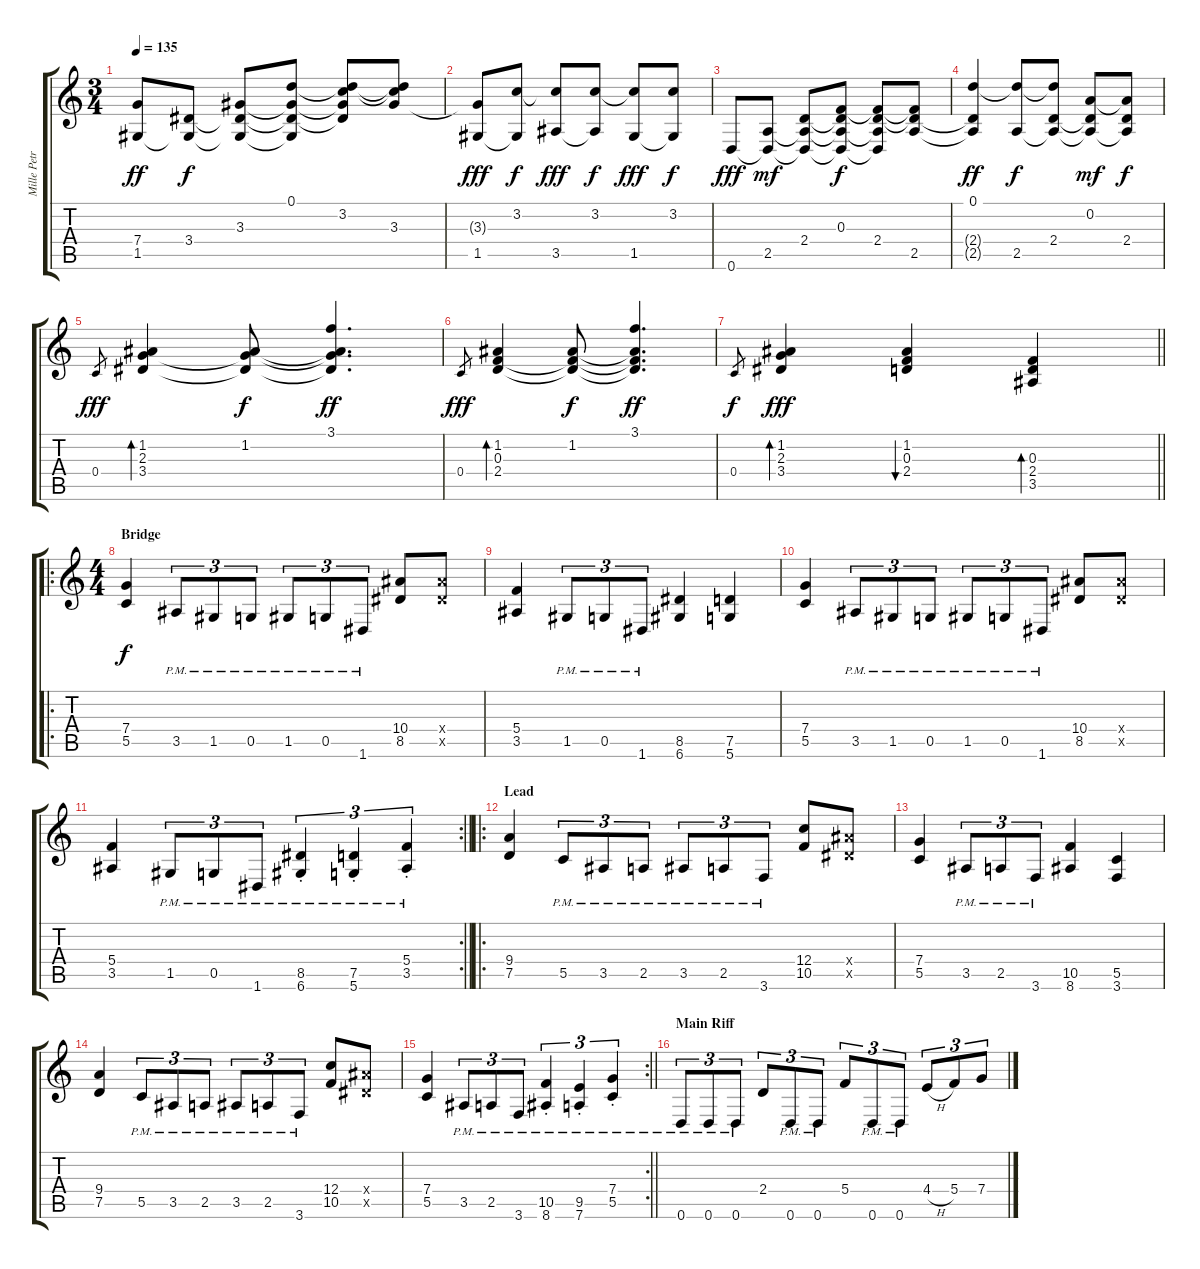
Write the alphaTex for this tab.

\track ("Mille Petrozza" "Mille Petr") {instrument distortionguitar}
\staff {score tabs}
\tuning (D4 A3 F3 C3 G2 D2) {hide}
\ts (3 4)
\tempo 135
\clef g2
\ks c
(7.4{t} 1.5).8{dy ff} (3.4 1.5{t}).8{dy f} (3.3 3.4{t} 1.5{t}).8 (0.1 3.3{t} 3.4{t} 1.5{t}).8 (0.1{t} 3.2 3.3{t} 3.4{t}).8 (0.1{t} 3.2{t} 3.3).8 |
(3.3{t} 1.5).8{dy fff} (3.2 1.5{t}).8{dy f} (3.2{t} 3.5).8{dy fff} (3.2 3.5{t}).8{dy f} (3.2{t} 1.5).8{dy fff} (3.2 1.5{t}).8{dy f} |
0.6.8{dy fff} (2.5 0.6{t}).8{dy mf} (2.4 2.5{t} 0.6{t}).8 (0.3 2.4{t} 2.5{t} 0.6{t}).8{dy f} (0.3{t} 2.4 2.5{t} 0.6{t}).8 (0.3{t} 2.4{t} 2.5).8 |
(0.1 2.4{t} 2.5{t}).4{dy ff} (0.1{t} 2.5).8{dy f} (0.1{t} 2.4 2.5{t}).8 (0.2 2.4{t} 2.5{t}).8{dy mf} (0.2{t} 2.4 2.5{t}).8{dy f} |
0.4.8{gr dy fff} (1.2 2.3 3.4).4{bd 30} (1.2 2.3{t} 3.4{t}).8{dy f} (3.1 1.2{t} 2.3{t} 3.4{t}).4{d dy ff} |
0.4.8{gr dy fff} (1.2 0.3 2.4).4{bd 30} (1.2 0.3{t} 2.4{t}).8{dy f} (3.1 1.2{t} 0.3{t} 2.4{t}).4{d dy ff} |
\barLineRight lightlight
0.4.8{gr dy f} (1.2 2.3 3.4).4{bd 60 dy fff} (1.2 0.3 2.4).4{bu 60} (0.3 2.4 3.5).4{bd 60} |
\ro
\ts (4 4)
\section ("" "Bridge")
(7.4 5.5).4{dy f volume 16 instrument distortionguitar} 3.5{pm}.8{tu (3 2)} 1.5{pm}.8{tu (3 2)} 0.5{pm}.8{tu (3 2)} 1.5{pm}.8{tu (3 2)} 0.5{pm}.8{tu (3 2)} 1.6{pm}.8{tu (3 2)} (10.4 8.5).8 (10.4{x} 8.5{x}).8 |
(5.4 3.5).4 1.5{pm}.8{tu (3 2)} 0.5{pm}.8{tu (3 2)} 1.6{pm}.8{tu (3 2)} (8.5 6.6).4 (7.5 5.6).4 |
(7.4 5.5).4 3.5{pm}.8{tu (3 2)} 1.5{pm}.8{tu (3 2)} 0.5{pm}.8{tu (3 2)} 1.5{pm}.8{tu (3 2)} 0.5{pm}.8{tu (3 2)} 1.6{pm}.8{tu (3 2)} (10.4 8.5).8 (10.4{x} 8.5{x}).8 |
\rc 2
\barLineRight lightlight
(5.4 3.5).4 1.5{pm}.8{tu (3 2)} 0.5{pm}.8{tu (3 2)} 1.6{pm}.8{tu (3 2)} (8.5{pm st} 6.6{pm st}).4{tu (3 2)} (7.5{pm st} 5.6{pm st}).4{tu (3 2)} (5.4{pm st} 3.5{pm st}).4{tu (3 2)} |
\ro
\section ("" "Lead")
(9.4 7.5).4{volume 16 instrument distortionguitar} 5.5{pm}.8{tu (3 2)} 3.5{pm}.8{tu (3 2)} 2.5{pm}.8{tu (3 2)} 3.5{pm}.8{tu (3 2)} 2.5{pm}.8{tu (3 2)} 3.6{pm}.8{tu (3 2)} (12.4 10.5).8 (10.4{x} 8.5{x}).8 |
(7.4 5.5).4 3.5{pm}.8{tu (3 2)} 2.5{pm}.8{tu (3 2)} 3.6{pm}.8{tu (3 2)} (10.5 8.6).4 (5.5 3.6).4 |
(9.4 7.5).4 5.5{pm}.8{tu (3 2)} 3.5{pm}.8{tu (3 2)} 2.5{pm}.8{tu (3 2)} 3.5{pm}.8{tu (3 2)} 2.5{pm}.8{tu (3 2)} 3.6{pm}.8{tu (3 2)} (12.4 10.5).8 (10.4{x} 8.5{x}).8 |
\rc 2
\barLineRight lightlight
(7.4 5.5).4 3.5{pm}.8{tu (3 2)} 2.5{pm}.8{tu (3 2)} 3.6{pm}.8{tu (3 2)} (10.5{pm st} 8.6{pm st}).4{tu (3 2)} (9.5{pm st} 7.6{pm st}).4{tu (3 2)} (7.4{pm st} 5.5{pm st}).4{tu (3 2)} |
\section ("" "Main Riff")
0.6{pm}.8{tu (3 2)} 0.6{pm}.8{tu (3 2)} 0.6{pm}.8{tu (3 2)} 2.4.8{tu (3 2)} 0.6{pm}.8{tu (3 2)} 0.6{pm}.8{tu (3 2)} 5.4.8{tu (3 2)} 0.6{pm}.8{tu (3 2)} 0.6{pm}.8{tu (3 2)} 4.4{h}.8{tu (3 2)} 5.4.8{tu (3 2)} 7.4.8{tu (3 2)}
